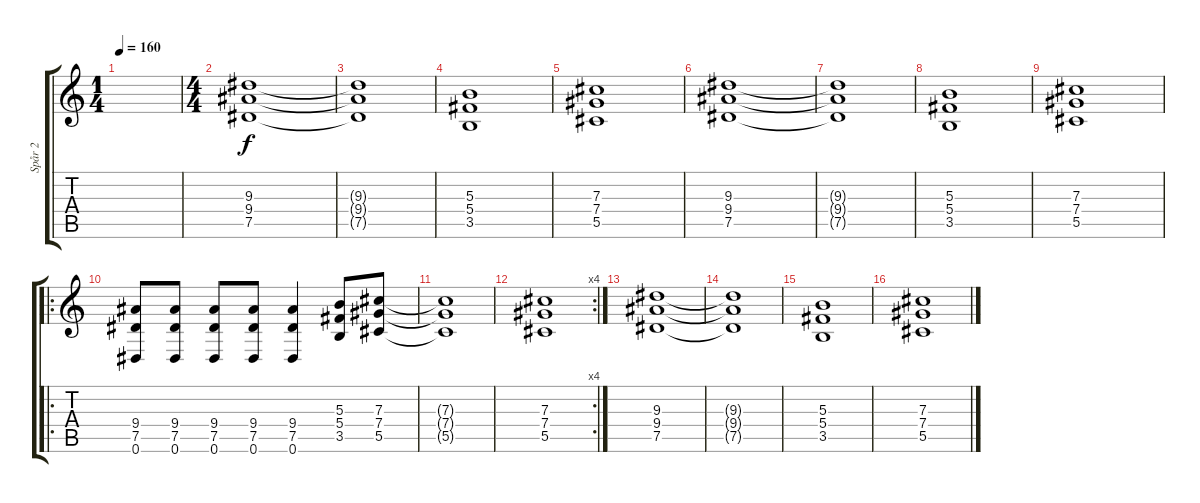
\track ("Spår 2" "Spår 2") {instrument distortionguitar}
\staff {score tabs}
\tuning (Eb4 Bb3 Gb3 Db3 Ab2 Eb2) {hide}
\ts (1 4)
\tempo 160
\clef g2
\ks c
|
\ts (4 4)
(9.3 9.4 7.5).1 |
(9.3{t} 9.4{t} 7.5{t}).1 |
(5.3 5.4 3.5).1 |
(7.3 7.4 5.5).1 |
(9.3 9.4 7.5).1 |
(9.3{t} 9.4{t} 7.5{t}).1 |
(5.3 5.4 3.5).1 |
(7.3 7.4 5.5).1 |
\ro
(9.4 7.5 0.6).8 (9.4 7.5 0.6).8 (9.4 7.5 0.6).8 (9.4 7.5 0.6).8 (9.4 7.5 0.6).4 (5.3 5.4 3.5).8 (7.3 7.4 5.5).8 |
(7.3{t} 7.4{t} 5.5{t}).1 |
\rc 4
(7.3 7.4 5.5).1 |
(9.3 9.4 7.5).1 |
(9.3{t} 9.4{t} 7.5{t}).1 |
(5.3 5.4 3.5).1 |
(7.3 7.4 5.5).1
